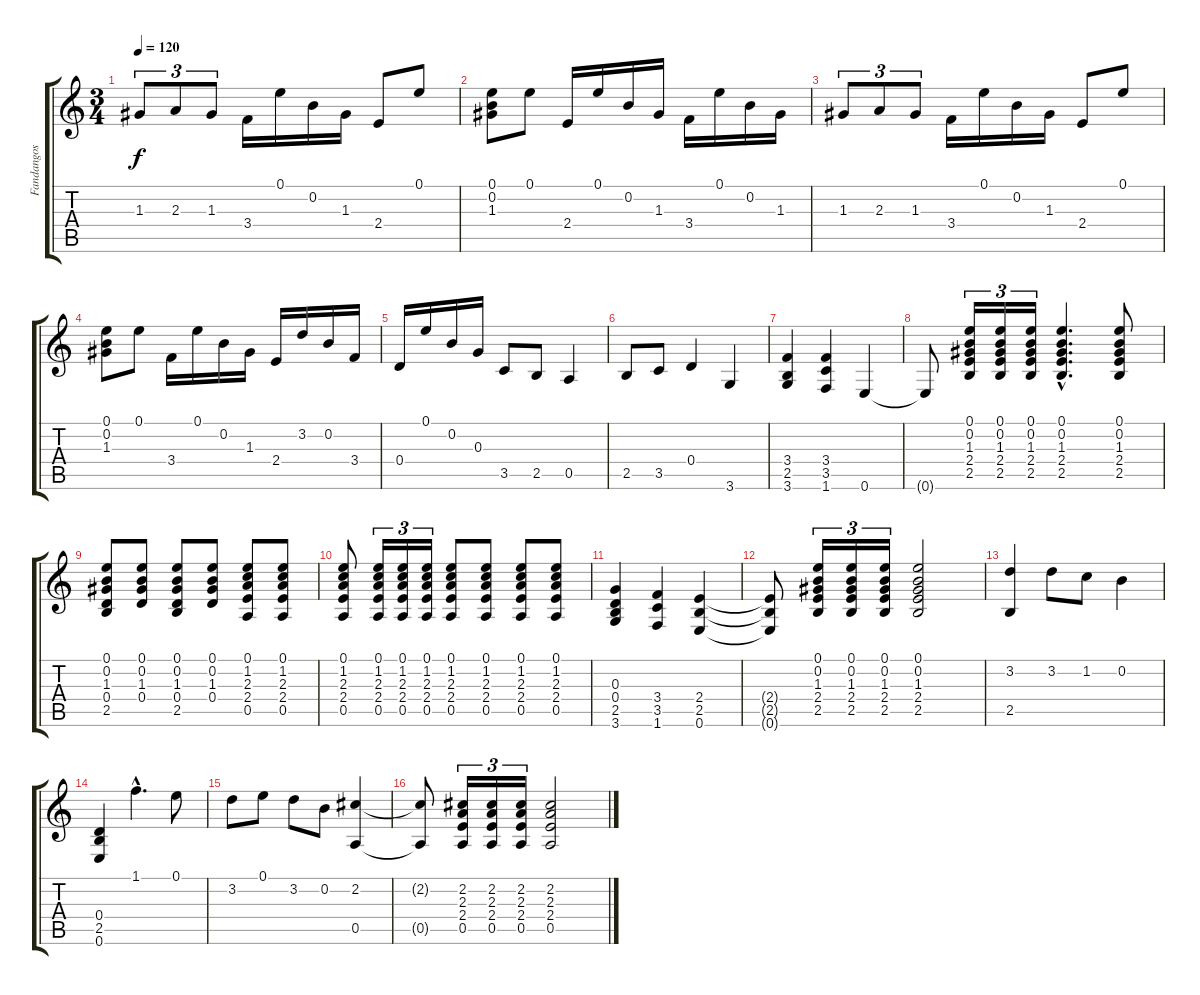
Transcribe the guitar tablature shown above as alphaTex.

\track ("Fandangos" "Fandangos") {instrument acousticguitarnylon}
\staff {score tabs}
\tuning (E4 B3 G3 D3 A2 E2) {hide}
\ts (3 4)
\tempo 120
\clef g2
\ks c
1.3.8{tu (3 2) dy f} 2.3.8{tu (3 2)} 1.3.8{tu (3 2)} 3.4.16 0.1.16 0.2.16 1.3.16 2.4.8 0.1.8 |
(0.1 0.2 1.3).8 0.1.8 2.4.16 0.1.16 0.2.16 1.3.16 3.4.16 0.1.16 0.2.16 1.3.16 |
1.3.8{tu (3 2)} 2.3.8{tu (3 2)} 1.3.8{tu (3 2)} 3.4.16 0.1.16 0.2.16 1.3.16 2.4.8 0.1.8 |
(0.1 0.2 1.3).8 0.1.8 3.4.16 0.1.16 0.2.16 1.3.16 2.4.16 3.2.16 0.2.16 3.4.16 |
0.4.16 0.1.16 0.2.16 0.3.16 3.5.8 2.5.8 0.5.4 |
2.5.8 3.5.8 0.4.4 3.6.4 |
(3.4 2.5 3.6).4 (3.4 3.5 1.6).4 0.6.4 |
0.6{t}.8 (0.1 0.2 1.3 2.4 2.5).16{tu (3 2)} (0.1 0.2 1.3 2.4 2.5).16{tu (3 2)} (0.1 0.2 1.3 2.4 2.5).16{tu (3 2)} (0.1{hac} 0.2{hac} 1.3{hac} 2.4{hac} 2.5{hac}).4{d} (0.1 0.2 1.3 2.4 2.5).8 |
(0.1 0.2 1.3 0.4 2.5).8 (0.1 0.2 1.3 0.4).8 (0.1 0.2 1.3 0.4 2.5).8 (0.1 0.2 1.3 0.4).8 (0.1 1.2 2.3 2.4 0.5).8 (0.1 1.2 2.3 2.4 0.5).8 |
(0.1 1.2 2.3 2.4 0.5).8 (0.1 1.2 2.3 2.4 0.5).16{tu (3 2)} (0.1 1.2 2.3 2.4 0.5).16{tu (3 2)} (0.1 1.2 2.3 2.4 0.5).16{tu (3 2)} (0.1 1.2 2.3 2.4 0.5).8 (0.1 1.2 2.3 2.4 0.5).8 (0.1 1.2 2.3 2.4 0.5).8 (0.1 1.2 2.3 2.4 0.5).8 |
(0.3 0.4 2.5 3.6).4 (3.4 3.5 1.6).4 (2.4 2.5 0.6).4 |
(2.4{t} 2.5{t} 0.6{t}).8 (0.1 0.2 1.3 2.4 2.5).16{tu (3 2)} (0.1 0.2 1.3 2.4 2.5).16{tu (3 2)} (0.1 0.2 1.3 2.4 2.5).16{tu (3 2)} (0.1 0.2 1.3 2.4 2.5).2 |
(3.2 2.5).4 3.2.8 1.2.8 0.2.4 |
(0.4 2.5 0.6).4 1.1{hac}.4{d} 0.1.8 |
3.2.8 0.1.8 3.2.8 0.2.8 (2.2 0.5).4 |
(2.2{t} 0.5{t}).8 (2.2 2.3 2.4 0.5).16{tu (3 2)} (2.2 2.3 2.4 0.5).16{tu (3 2)} (2.2 2.3 2.4 0.5).16{tu (3 2)} (2.2 2.3 2.4 0.5).2
